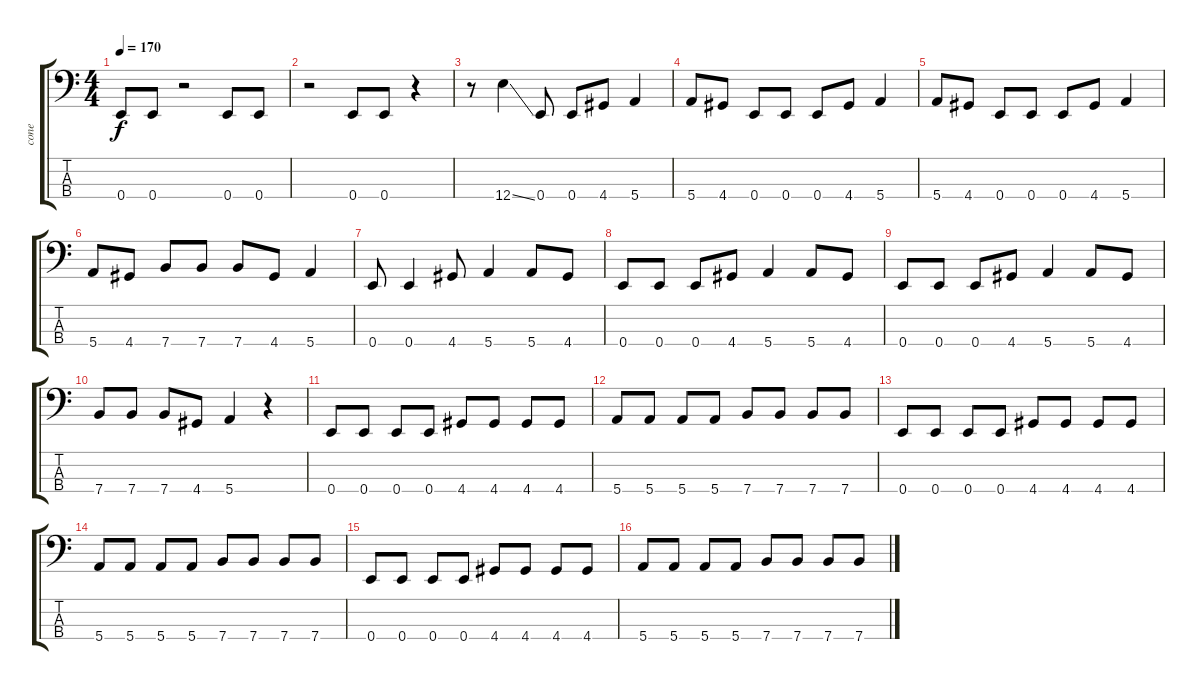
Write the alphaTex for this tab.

\track ("cone" "cone") {instrument electricbasspick}
\staff {score tabs}
\tuning (G2 D2 A1 E1) {hide}
\ts (4 4)
\tempo 170
\clef f4
\ks c
0.4.8{dy f instrument electricbasspick} 0.4.8 r.2 0.4.8 0.4.8 |
r.2 0.4.8 0.4.8 r.4 |
r.8 12.4{ss}.4 0.4.8 0.4.8 4.4.8 5.4.4 |
5.4.8 4.4.8 0.4.8 0.4.8 0.4.8 4.4.8 5.4.4 |
5.4.8 4.4.8 0.4.8 0.4.8 0.4.8 4.4.8 5.4.4 |
5.4.8 4.4.8 7.4.8 7.4.8 7.4.8 4.4.8 5.4.4 |
0.4.8 0.4.4 4.4.8 5.4.4 5.4.8 4.4.8 |
0.4.8 0.4.8 0.4.8 4.4.8 5.4.4 5.4.8 4.4.8 |
0.4.8 0.4.8 0.4.8 4.4.8 5.4.4 5.4.8 4.4.8 |
7.4.8 7.4.8 7.4.8 4.4.8 5.4.4 r.4 |
0.4.8 0.4.8 0.4.8 0.4.8 4.4.8 4.4.8 4.4.8 4.4.8 |
5.4.8 5.4.8 5.4.8 5.4.8 7.4.8 7.4.8 7.4.8 7.4.8 |
0.4.8 0.4.8 0.4.8 0.4.8 4.4.8 4.4.8 4.4.8 4.4.8 |
5.4.8 5.4.8 5.4.8 5.4.8 7.4.8 7.4.8 7.4.8 7.4.8 |
0.4.8 0.4.8 0.4.8 0.4.8 4.4.8 4.4.8 4.4.8 4.4.8 |
5.4.8 5.4.8 5.4.8 5.4.8 7.4.8 7.4.8 7.4.8 7.4.8
